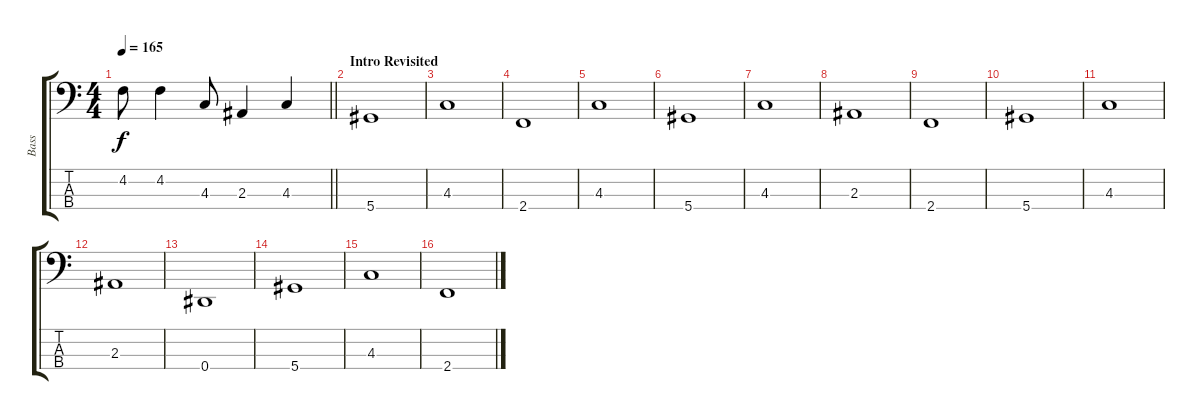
\track ("Bass" "Bass") {instrument electricbasspick}
\staff {score tabs}
\tuning (Gb2 Db2 Ab1 Eb1) {hide}
\ts (4 4)
\tempo 165
\clef f4
\barLineRight lightlight
\ks c
4.2.8{dy f} 4.2.4 4.3.8 2.3.4 4.3.4 |
\section ("" "Intro Revisited")
5.4.1 |
4.3.1 |
2.4.1 |
4.3.1 |
5.4.1 |
4.3.1 |
2.3.1 |
2.4.1 |
5.4.1 |
4.3.1 |
2.3.1 |
0.4.1 |
5.4.1 |
4.3.1 |
2.4.1
